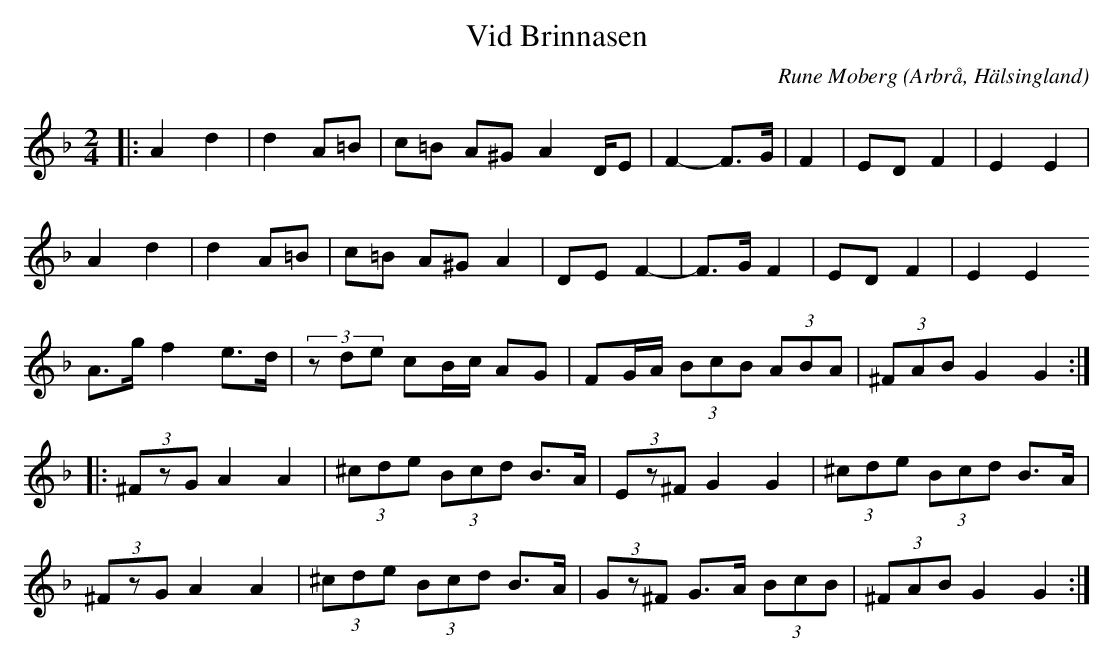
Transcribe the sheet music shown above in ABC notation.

X:1
T:Vid Brinnasen
C: Rune Moberg
O:Arbrå, Hälsingland
M:2/4
L:1/8
K:Dm
|: A2 d2|d2 A=B|c=B A^G A2D/E|F2-F>G|F2|ED F2|E2 E2|
A2 d2|d2 A=B|c=B A^G A2|DE F2-|F>G F2|ED F2|E2 E2
A>g f2 e>d|(3zde cB/c/ AG|FG/A/ (3BcB (3ABA|(3^FAB G2 G2:|
|:(3^FzG A2 A2|(3^cde (3Bcd B>A|(3Ez^F G2 G2|(3^cde (3Bcd B>A|
(3^FzG A2 A2|(3^cde (3Bcd B>A| (3Gz^F G>A (3BcB|(3^FAB G2 G2:|
